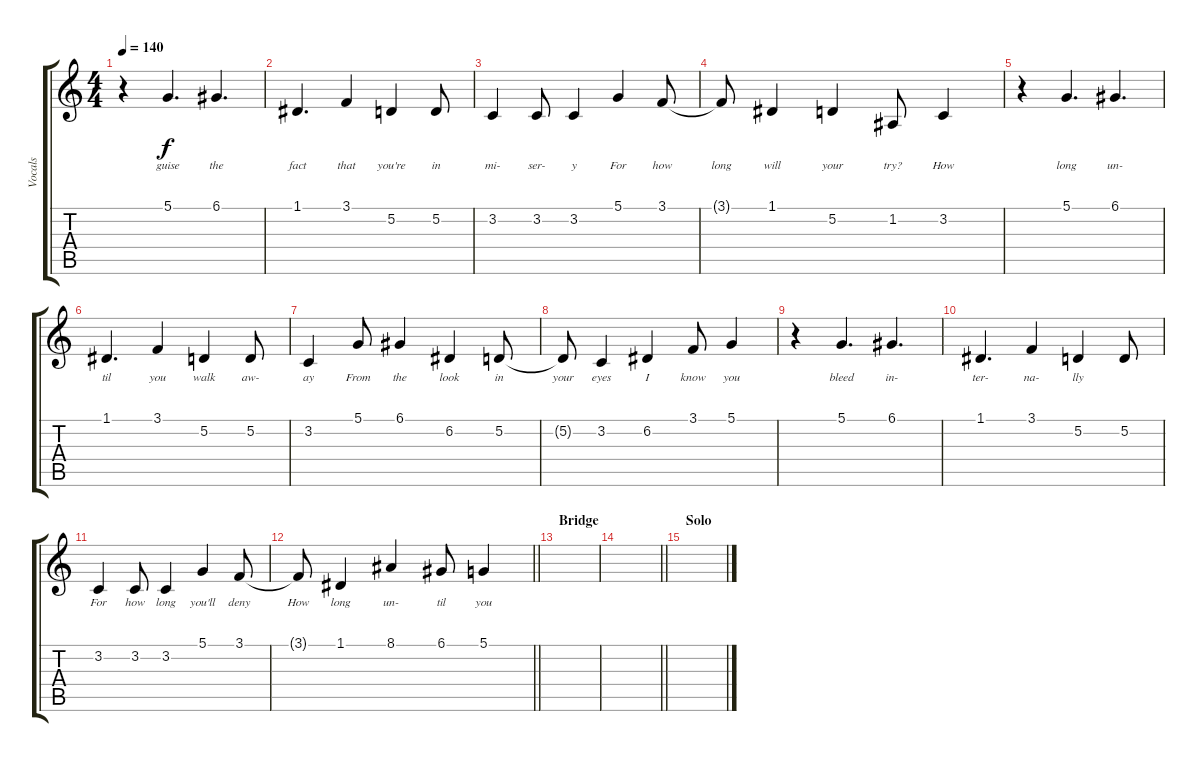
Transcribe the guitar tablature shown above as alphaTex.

\track ("Vocals" "Vocals") {instrument baritonesax}
\staff {score tabs}
\tuning (D4 A3 F3 C3 G2 C2) {hide}
\ts (4 4)
\tempo 140
\clef g2
\ks c
r.4{dy f} 5.1.4{d lyrics (0 "guise") lyrics (1 "") lyrics (2 "") lyrics (3 "") lyrics (4 "")} 6.1.4{d lyrics (0 "the") lyrics (1 "") lyrics (2 "") lyrics (3 "") lyrics (4 "")} |
1.1.4{d lyrics (0 "fact") lyrics (1 "") lyrics (2 "") lyrics (3 "") lyrics (4 "")} 3.1.4{lyrics (0 "that") lyrics (1 "") lyrics (2 "") lyrics (3 "") lyrics (4 "")} 5.2.4{lyrics (0 "you're") lyrics (1 "") lyrics (2 "") lyrics (3 "") lyrics (4 "")} 5.2.8{lyrics (0 "in") lyrics (1 "") lyrics (2 "") lyrics (3 "") lyrics (4 "")} |
3.2.4{lyrics (0 "mi-") lyrics (1 "") lyrics (2 "") lyrics (3 "") lyrics (4 "")} 3.2.8{lyrics (0 "ser-") lyrics (1 "") lyrics (2 "") lyrics (3 "") lyrics (4 "")} 3.2.4{lyrics (0 "y") lyrics (1 "") lyrics (2 "") lyrics (3 "") lyrics (4 "")} 5.1.4{lyrics (0 "For") lyrics (1 "") lyrics (2 "") lyrics (3 "") lyrics (4 "")} 3.1.8{lyrics (0 "how") lyrics (1 "") lyrics (2 "") lyrics (3 "") lyrics (4 "")} |
3.1{t}.8{lyrics (0 "long") lyrics (1 "") lyrics (2 "") lyrics (3 "") lyrics (4 "")} 1.1.4{lyrics (0 "will") lyrics (1 "") lyrics (2 "") lyrics (3 "") lyrics (4 "")} 5.2.4{lyrics (0 "your") lyrics (1 "") lyrics (2 "") lyrics (3 "") lyrics (4 "")} 1.2.8{lyrics (0 "try?") lyrics (1 "") lyrics (2 "") lyrics (3 "") lyrics (4 "")} 3.2.4{lyrics (0 "How") lyrics (1 "") lyrics (2 "") lyrics (3 "") lyrics (4 "")} |
r.4 5.1.4{d lyrics (0 "long") lyrics (1 "") lyrics (2 "") lyrics (3 "") lyrics (4 "")} 6.1.4{d lyrics (0 "un-") lyrics (1 "") lyrics (2 "") lyrics (3 "") lyrics (4 "")} |
1.1.4{d lyrics (0 "til") lyrics (1 "") lyrics (2 "") lyrics (3 "") lyrics (4 "")} 3.1.4{lyrics (0 "you") lyrics (1 "") lyrics (2 "") lyrics (3 "") lyrics (4 "")} 5.2.4{lyrics (0 "walk") lyrics (1 "") lyrics (2 "") lyrics (3 "") lyrics (4 "")} 5.2.8{lyrics (0 "aw-") lyrics (1 "") lyrics (2 "") lyrics (3 "") lyrics (4 "")} |
3.2.4{lyrics (0 "ay") lyrics (1 "") lyrics (2 "") lyrics (3 "") lyrics (4 "")} 5.1.8{lyrics (0 "From") lyrics (1 "") lyrics (2 "") lyrics (3 "") lyrics (4 "")} 6.1.4{lyrics (0 "the") lyrics (1 "") lyrics (2 "") lyrics (3 "") lyrics (4 "")} 6.2.4{lyrics (0 "look") lyrics (1 "") lyrics (2 "") lyrics (3 "") lyrics (4 "")} 5.2.8{lyrics (0 "in") lyrics (1 "") lyrics (2 "") lyrics (3 "") lyrics (4 "")} |
5.2{t}.8{lyrics (0 "your") lyrics (1 "") lyrics (2 "") lyrics (3 "") lyrics (4 "")} 3.2.4{lyrics (0 "eyes") lyrics (1 "") lyrics (2 "") lyrics (3 "") lyrics (4 "")} 6.2.4{lyrics (0 "I") lyrics (1 "") lyrics (2 "") lyrics (3 "") lyrics (4 "")} 3.1.8{lyrics (0 "know") lyrics (1 "") lyrics (2 "") lyrics (3 "") lyrics (4 "")} 5.1.4{lyrics (0 "you") lyrics (1 "") lyrics (2 "") lyrics (3 "") lyrics (4 "")} |
r.4 5.1.4{d lyrics (0 "bleed") lyrics (1 "") lyrics (2 "") lyrics (3 "") lyrics (4 "")} 6.1.4{d lyrics (0 "in-") lyrics (1 "") lyrics (2 "") lyrics (3 "") lyrics (4 "")} |
1.1.4{d lyrics (0 "ter-") lyrics (1 "") lyrics (2 "") lyrics (3 "") lyrics (4 "")} 3.1.4{lyrics (0 "na-") lyrics (1 "") lyrics (2 "") lyrics (3 "") lyrics (4 "")} 5.2.4{lyrics (0 "lly") lyrics (1 "") lyrics (2 "") lyrics (3 "") lyrics (4 "")} 5.2.8{lyrics (0 "") lyrics (1 "") lyrics (2 "") lyrics (3 "") lyrics (4 "")} |
3.2.4{lyrics (0 "For") lyrics (1 "") lyrics (2 "") lyrics (3 "") lyrics (4 "")} 3.2.8{lyrics (0 "how") lyrics (1 "") lyrics (2 "") lyrics (3 "") lyrics (4 "")} 3.2.4{lyrics (0 "long") lyrics (1 "") lyrics (2 "") lyrics (3 "") lyrics (4 "")} 5.1.4{lyrics (0 "you'll") lyrics (1 "") lyrics (2 "") lyrics (3 "") lyrics (4 "")} 3.1.8{lyrics (0 "deny") lyrics (1 "") lyrics (2 "") lyrics (3 "") lyrics (4 "")} |
\barLineRight lightlight
3.1{t}.8{lyrics (0 "How") lyrics (1 "") lyrics (2 "") lyrics (3 "") lyrics (4 "")} 1.1.4{lyrics (0 "long") lyrics (1 "") lyrics (2 "") lyrics (3 "") lyrics (4 "")} 8.1.4{lyrics (0 "un-") lyrics (1 "") lyrics (2 "") lyrics (3 "") lyrics (4 "")} 6.1.8{lyrics (0 "til") lyrics (1 "") lyrics (2 "") lyrics (3 "") lyrics (4 "")} 5.1.4{lyrics (0 "you") lyrics (1 "") lyrics (2 "") lyrics (3 "") lyrics (4 "")} |
\section ("" "Bridge")
|
\barLineRight lightlight
|
\section ("" "Solo")
